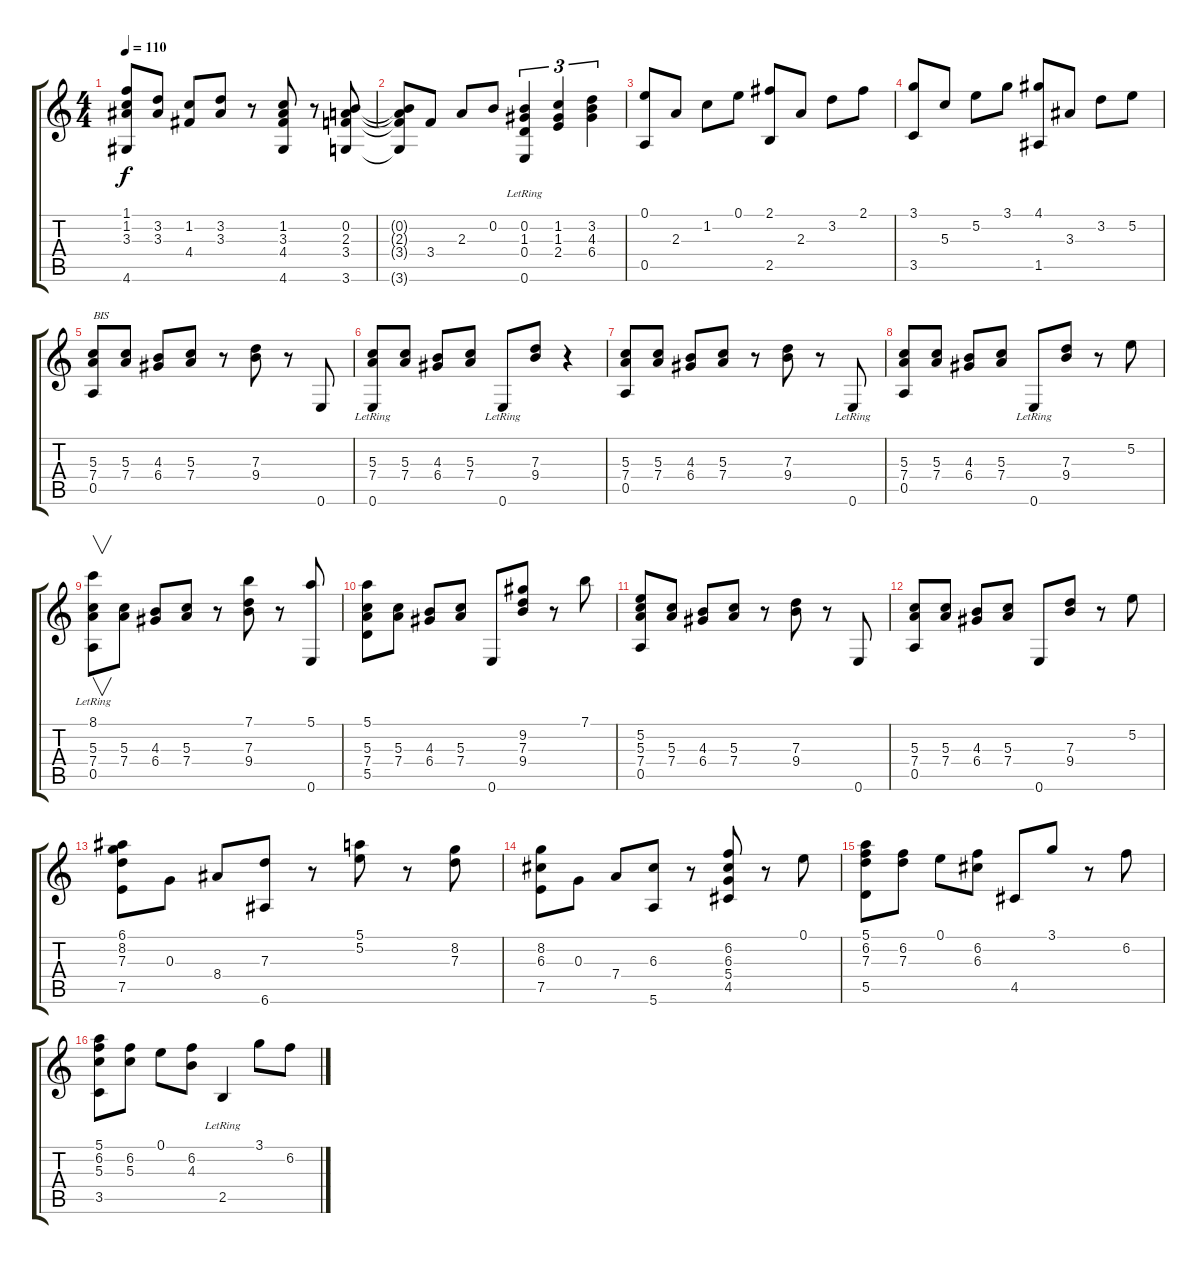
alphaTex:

\track "" {instrument acousticguitarnylon}
\staff {score tabs}
\tuning (E4 B3 G3 D3 A2 E2) {hide}
\ts (4 4)
\tempo 110
\clef g2
\ks c
(1.1 1.2 3.3 4.6).8{dy f} (3.2 3.3).8 (1.2 4.4).8 (3.2 3.3).8 r.8 (1.2 3.3 4.4 4.6).8 r.8 (0.2 2.3 3.4 3.6).8 |
(0.2{t} 2.3{t} 3.4{t} 3.6{t}).8 3.4.8 2.3.8 0.2.8 (0.2 1.3 0.4 0.6{lr}).4{tu (3 2)} (1.2 1.3 2.4).4{tu (3 2)} (3.2 4.3 6.4).4{tu (3 2)} |
(0.1 0.5).8 2.3.8 1.2.8 0.1.8 (2.1 2.5).8 2.3.8 3.2.8 2.1.8 |
(3.1 3.5).8 5.3.8 5.2.8 3.1.8 (4.1 1.5).8 3.3.8 3.2.8 5.2.8 |
(5.3 7.4 0.5).8{txt "BIS"} (5.3 7.4).8 (4.3 6.4).8 (5.3 7.4).8 r.8 (7.3 9.4).8 r.8 0.6.8 |
(5.3 7.4 0.6{lr}).8 (5.3 7.4).8 (4.3 6.4).8 (5.3 7.4).8 0.6{lr}.8 (7.3 9.4).8 r.4 |
(5.3 7.4 0.5).8 (5.3 7.4).8 (4.3 6.4).8 (5.3 7.4).8 r.8 (7.3 9.4).8 r.8 0.6{lr}.8 |
(5.3 7.4 0.5).8 (5.3 7.4).8 (4.3 6.4).8 (5.3 7.4).8 0.6{lr}.8 (7.3 9.4).8 r.8 5.2.8 |
(8.1{lr} 5.3 7.4 0.5).8{v} (5.3 7.4).8 (4.3 6.4).8 (5.3 7.4).8 r.8 (7.1 7.3 9.4).8 r.8 (5.1 0.6).8 |
(5.1 5.3 7.4 5.5).8 (5.3 7.4).8 (4.3 6.4).8 (5.3 7.4).8 0.6.8 (9.2 7.3 9.4).8 r.8 7.1.8 |
(5.2 5.3 7.4 0.5).8 (5.3 7.4).8 (4.3 6.4).8 (5.3 7.4).8 r.8 (7.3 9.4).8 r.8 0.6.8 |
(5.3 7.4 0.5).8 (5.3 7.4).8 (4.3 6.4).8 (5.3 7.4).8 0.6.8 (7.3 9.4).8 r.8 5.2.8 |
(6.1 8.2 7.3 7.5).8 0.3.8 8.4.8 (7.3 6.6).8 r.8 (5.1 5.2).8 r.8 (8.2 7.3).8 |
(8.2 6.3 7.5).8 0.3.8 7.4.8 (6.3 5.6).8 r.8 (6.2 6.3 5.4 4.5).8 r.8 0.1.8 |
(5.1 6.2 7.3 5.5).8 (6.2 7.3).8 0.1.8 (6.2 6.3).8 4.5.8 3.1.8 r.8 6.2.8 |
(5.1 6.2 5.3 3.5).8 (6.2 5.3).8 0.1.8 (6.2 4.3).8 2.5{lr}.4 3.1.8 6.2.8
